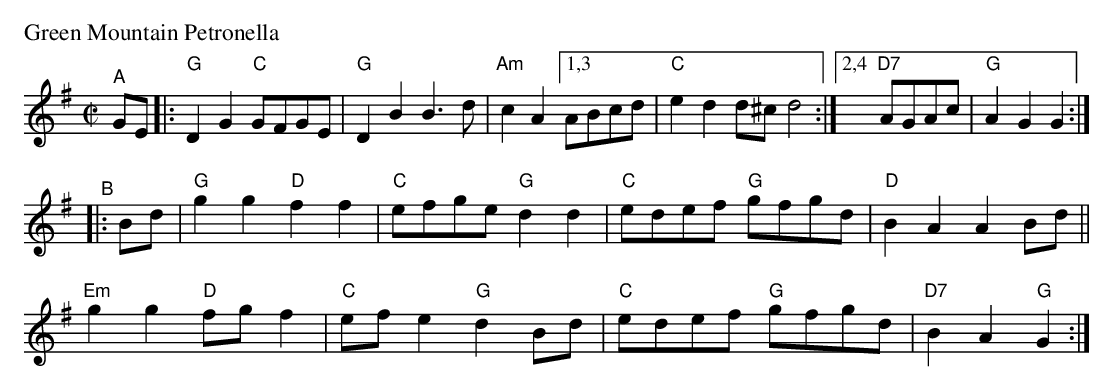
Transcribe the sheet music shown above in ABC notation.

X:1
P: Green Mountain Petronella
M: C|
L: 1/8
K: G
"^A"GE |:\
"G"D2G2 "C"GFGE | "G"D2B2 B3d | "Am"c2A2 [1,3 ABcd | "C"e2d2 d^cd4  \
                                            :|[2,4  "D7"AGAc | "G"A2G2 G2 :|
"^B"|: Bd |\
 "G"g2g2 "D"f2f2 | "C"efge "G"d2d2 | "C"edef "G"gfgd |  "D"B2A2 A2Bd ||
"Em"g2g2 "D"fgf2 | "C"efe2 "G"d2Bd | "C"edef "G"gfgd | "D7"B2A2 "G"G2 :|
